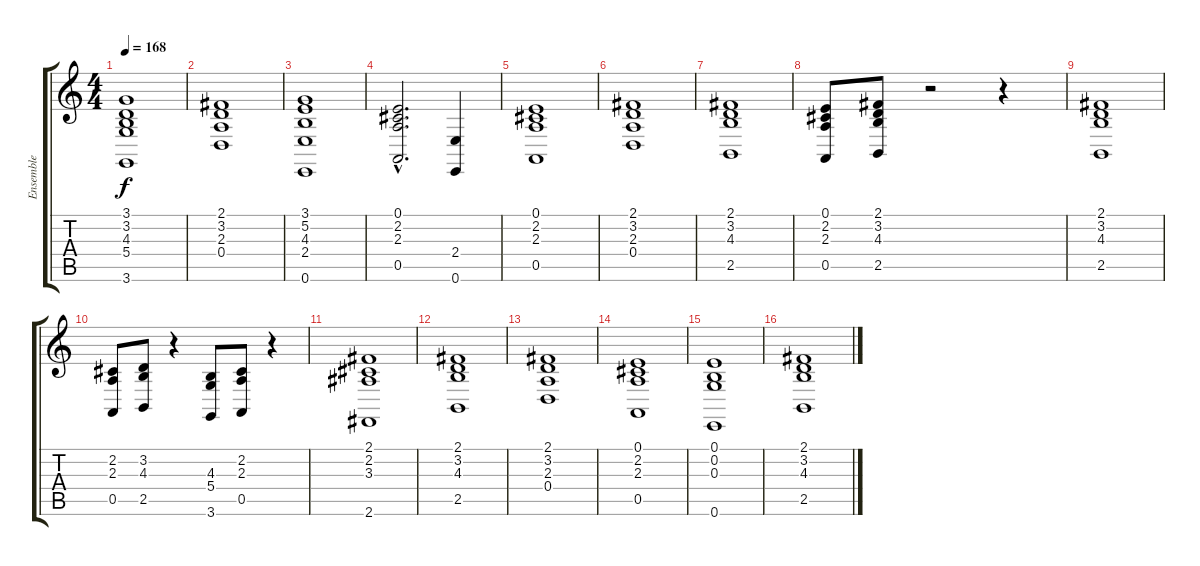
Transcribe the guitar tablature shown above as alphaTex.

\track ("Ensemble" "Ensemble") {instrument stringensemble1}
\staff {score tabs}
\tuning (E4 B3 G3 D3 A2 E2) {hide}
\ts (4 4)
\tempo 168
\clef g2
\ks c
(3.1 3.2 4.3 5.4 3.6).1{dy f} |
(2.1 3.2 2.3 0.4).1 |
(3.1 5.2 4.3 2.4 0.6).1 |
(0.1{hac} 2.2{hac} 2.3{hac} 0.5{hac}).2{d} (2.4 0.6).4 |
(0.1 2.2 2.3 0.5).1 |
(2.1 3.2 2.3 0.4).1 |
\section ("" "")
(2.1 3.2 4.3 2.5).1 |
(0.1 2.2 2.3 0.5).8 (2.1 3.2 4.3 2.5).8 r.2 r.4 |
(2.1 3.2 4.3 2.5).1 |
(2.2 2.3 0.5).8 (3.2 4.3 2.5).8 r.4 (4.3 5.4 3.6).8 (2.2 2.3 0.5).8 r.4 |
(2.1 2.2 3.3 2.6).1 |
\section ("" "")
(2.1 3.2 4.3 2.5).1 |
(2.1 3.2 2.3 0.4).1 |
(0.1 2.2 2.3 0.5).1 |
(0.1 0.2 0.3 0.6).1 |
(2.1 3.2 4.3 2.5).1
